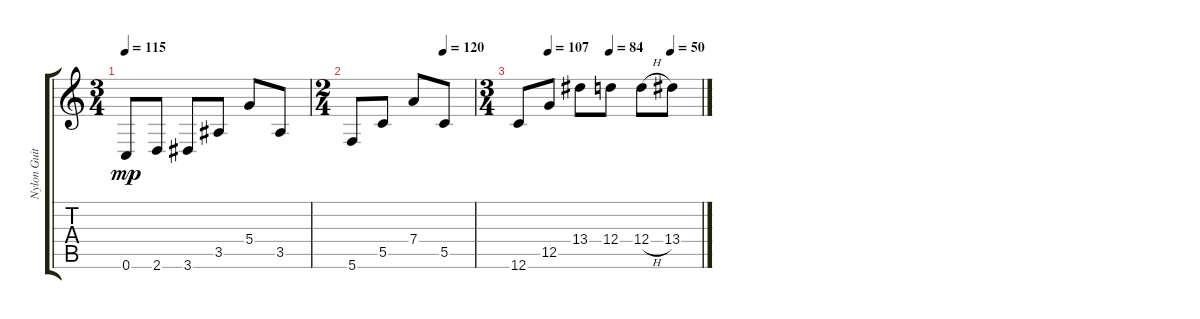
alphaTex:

\track ("Nylon Guitar" "Nylon Guit") {instrument acousticguitarnylon}
\staff {score tabs}
\tuning (E4 B3 G3 D3 G2 C2) {hide}
\ts (3 4)
\tempo 115
\clef g2
\ks c
0.6.8{dy mp} 2.6.8 3.6.8 3.5.8 5.4.8 3.5.8 |
\ts (2 4)
\tempo (120 0.75)
5.6.8 5.5.8 7.4.8 5.5.8 |
\ts (3 4)
\tempo (107 0.16666666666666666)
\tempo (84 0.5)
\tempo (50 0.8333333333333334)
12.6.8 12.5.8 13.4.8 12.4.8 12.4{h}.8 13.4.8
